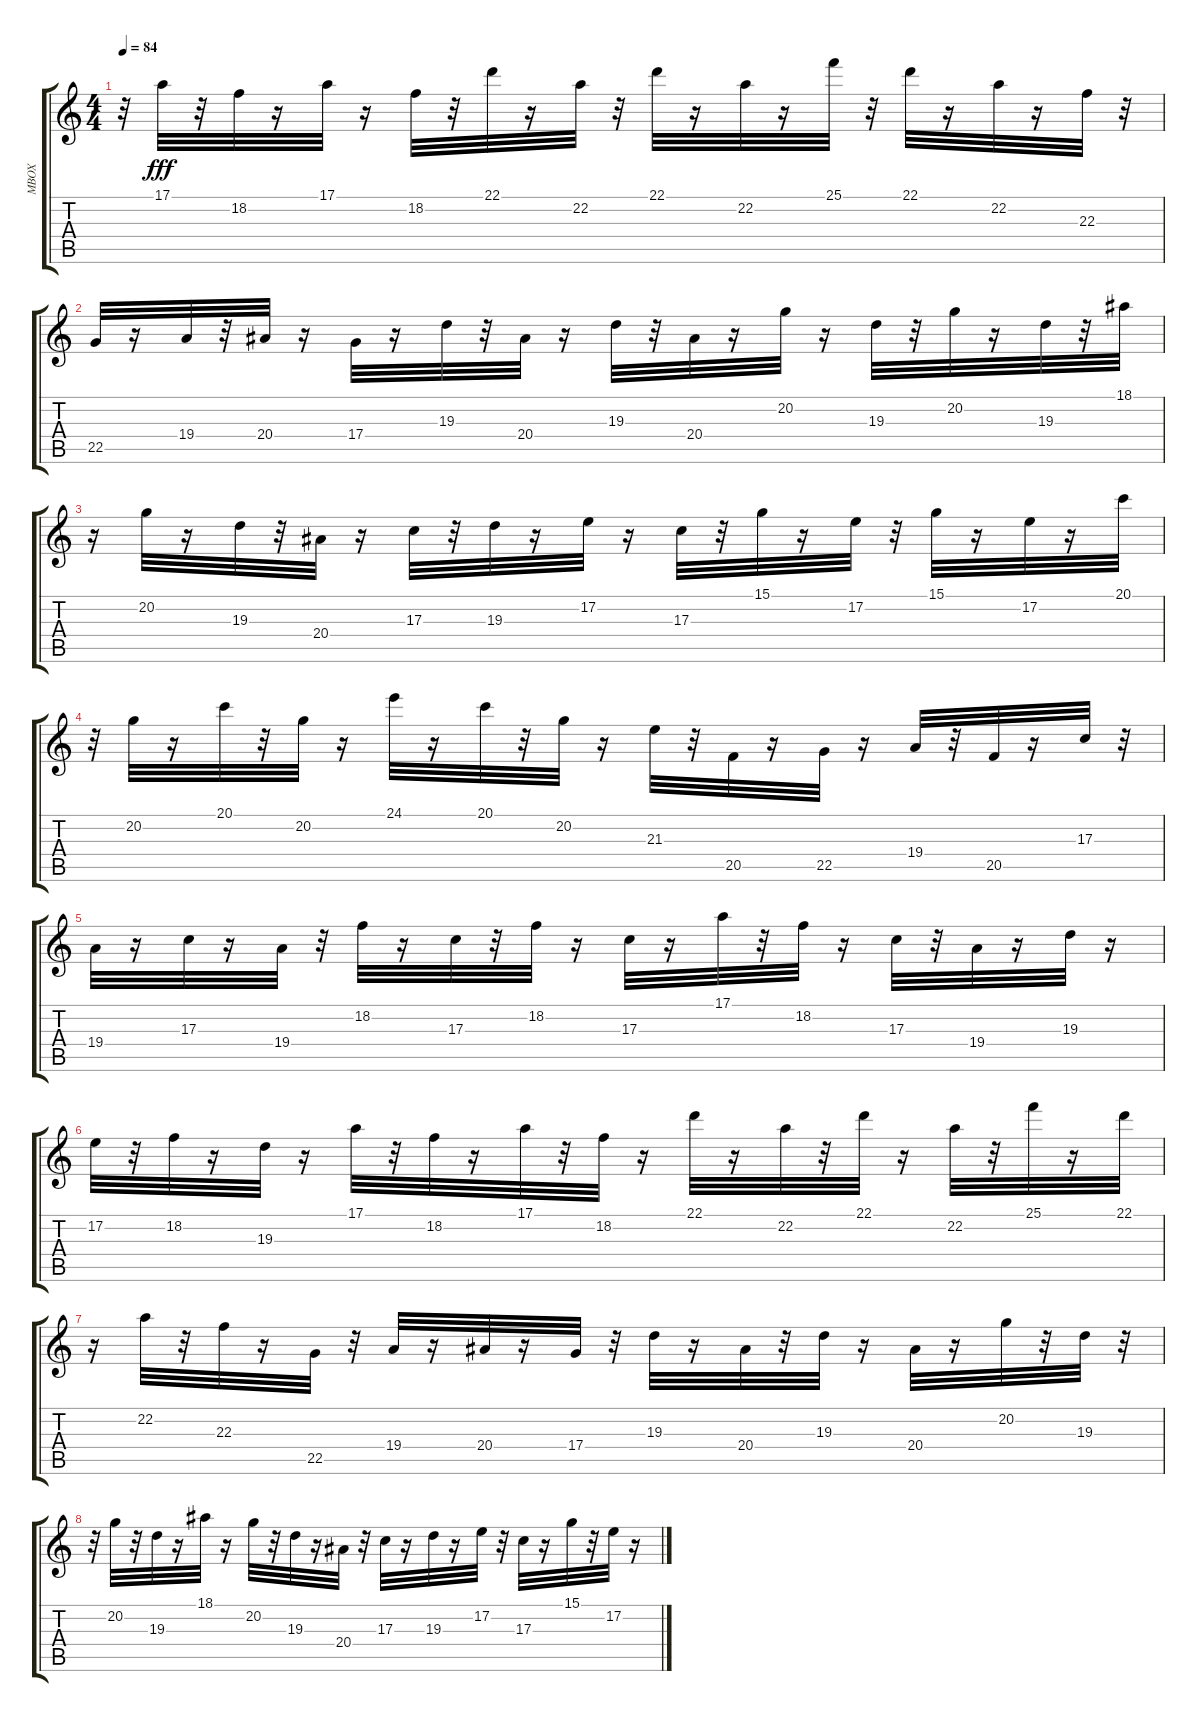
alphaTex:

\track ("MBOX" "MBOX") {instrument musicbox}
\staff {score tabs}
\tuning (E4 B3 G3 D3 A2 E2) {hide}
\ts (4 4)
\tempo 84
\clef g2
\ks c
r.32{dy fff} 17.1.32 r.32 18.2.32 r.16 17.1.32 r.16 18.2.32 r.32 22.1.32 r.16 22.2.32 r.32 22.1.32 r.16 22.2.32 r.16 25.1.32 r.32 22.1.32 r.16 22.2.32 r.16 22.3.32 r.32 |
22.5.32 r.16 19.4.32 r.32 20.4.32 r.16 17.4.32 r.16 19.3.32 r.32 20.4.32 r.16 19.3.32 r.32 20.4.32 r.16 20.2.32 r.16 19.3.32 r.32 20.2.32 r.16 19.3.32 r.32 18.1.32 |
r.16 20.2.32 r.16 19.3.32 r.32 20.4.32 r.16 17.3.32 r.32 19.3.32 r.16 17.2.32 r.16 17.3.32 r.32 15.1.32 r.16 17.2.32 r.32 15.1.32 r.16 17.2.32 r.16 20.1.32 |
r.32 20.2.32 r.16 20.1.32 r.32 20.2.32 r.16 24.1.32 r.16 20.1.32 r.32 20.2.32 r.16 21.3.32 r.32 20.5.32 r.16 22.5.32 r.16 19.4.32 r.32 20.5.32 r.16 17.3.32 r.32 |
19.4.32 r.16 17.3.32 r.16 19.4.32 r.32 18.2.32 r.16 17.3.32 r.32 18.2.32 r.16 17.3.32 r.16 17.1.32 r.32 18.2.32 r.16 17.3.32 r.32 19.4.32 r.16 19.3.32 r.16 |
17.2.32 r.32 18.2.32 r.16 19.3.32 r.16 17.1.32 r.32 18.2.32 r.16 17.1.32 r.32 18.2.32 r.16 22.1.32 r.16 22.2.32 r.32 22.1.32 r.16 22.2.32 r.32 25.1.32 r.16 22.1.32 |
r.16 22.2.32 r.32 22.3.32 r.16 22.5.32 r.32 19.4.32 r.16 20.4.32 r.16 17.4.32 r.32 19.3.32 r.16 20.4.32 r.32 19.3.32 r.16 20.4.32 r.16 20.2.32 r.32 19.3.32 r.32 |
r.32 20.2.32 r.32 19.3.32 r.16 18.1.32 r.16 20.2.32 r.32 19.3.32 r.16 20.4.32 r.32 17.3.32 r.16 19.3.32 r.16 17.2.32 r.32 17.3.32 r.16 15.1.32 r.32 17.2.32 r.16
